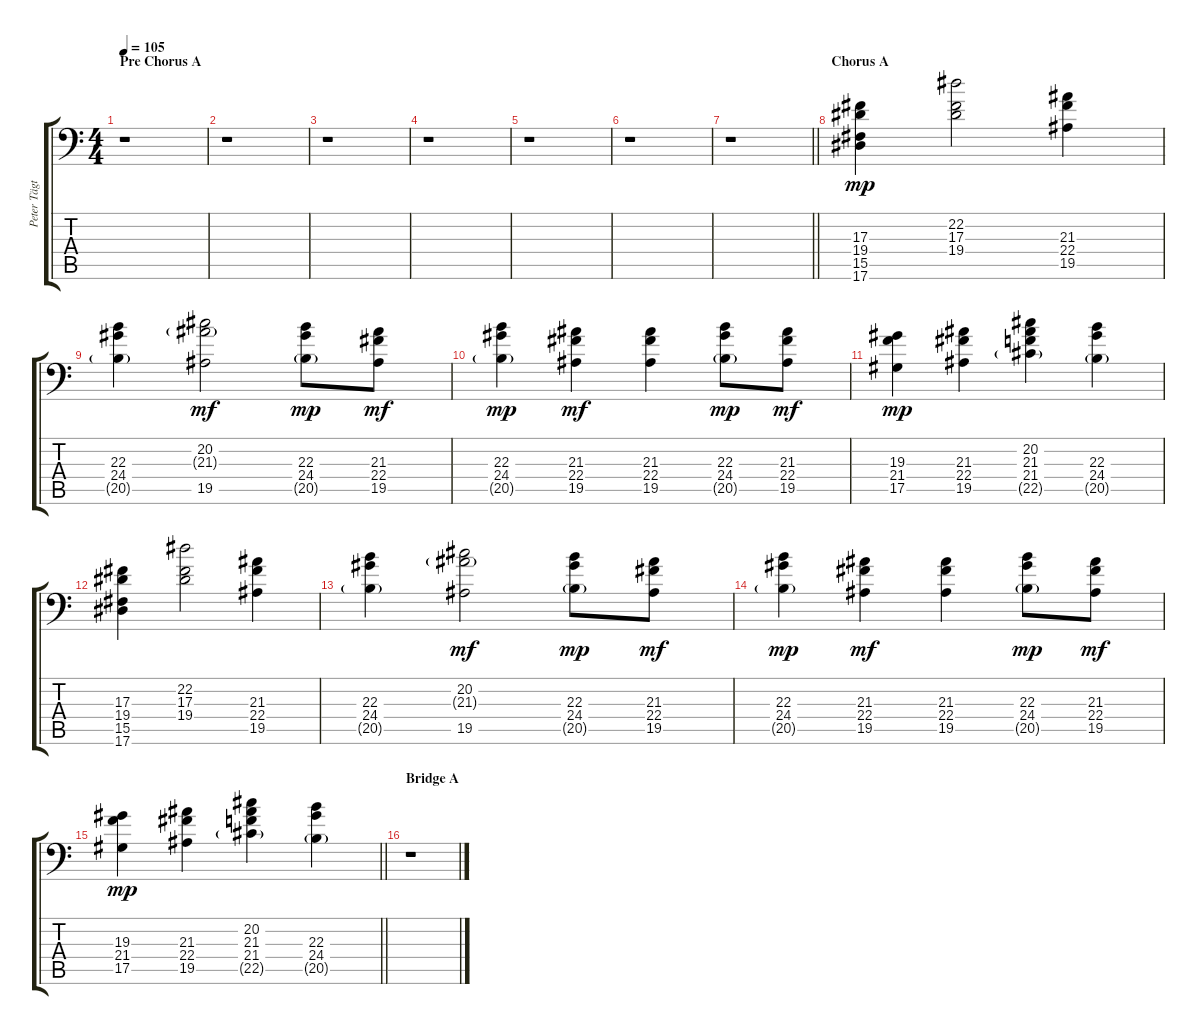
\track ("Peter Tägtgren (Keyboard II)" "Peter Tägt") {instrument choiraahs}
\staff {score tabs}
\tuning (Bb3 F3 Db3 Ab2 Eb2 Bb1) {hide}
\ts (4 4)
\section ("" "Pre Chorus A")
\tempo 105
\clef f4
\ks c
r.1{dy mp} |
r.1 |
r.1 |
r.1 |
r.1 |
r.1 |
\barLineRight lightlight
r.1 |
\section ("" "Chorus A")
(17.3 19.4 15.5 17.6).4{volume 11} (22.2 17.3 19.4).2 (21.3 22.4 19.5).4 |
(22.3 24.4 20.5{g}).4 (20.2 21.3{g} 19.5).2{dy mf} (22.3 24.4 20.5{g}).8{dy mp} (21.3 22.4 19.5).8{dy mf} |
(22.3 24.4 20.5{g}).4{dy mp} (21.3 22.4 19.5).4{dy mf} (21.3 22.4 19.5).4 (22.3 24.4 20.5{g}).8{dy mp} (21.3 22.4 19.5).8{dy mf} |
(19.3 21.4 17.5).4{dy mp} (21.3 22.4 19.5).4 (20.2 21.3 21.4 22.5{g}).4 (22.3 24.4 20.5{g}).4 |
(17.3 19.4 15.5 17.6).4 (22.2 17.3 19.4).2 (21.3 22.4 19.5).4 |
(22.3 24.4 20.5{g}).4 (20.2 21.3{g} 19.5).2{dy mf} (22.3 24.4 20.5{g}).8{dy mp} (21.3 22.4 19.5).8{dy mf} |
(22.3 24.4 20.5{g}).4{dy mp} (21.3 22.4 19.5).4{dy mf} (21.3 22.4 19.5).4 (22.3 24.4 20.5{g}).8{dy mp} (21.3 22.4 19.5).8{dy mf} |
\barLineRight lightlight
(19.3 21.4 17.5).4{dy mp} (21.3 22.4 19.5).4 (20.2 21.3 21.4 22.5{g}).4 (22.3 24.4 20.5{g}).4 |
\section ("" "Bridge A")
r.1
